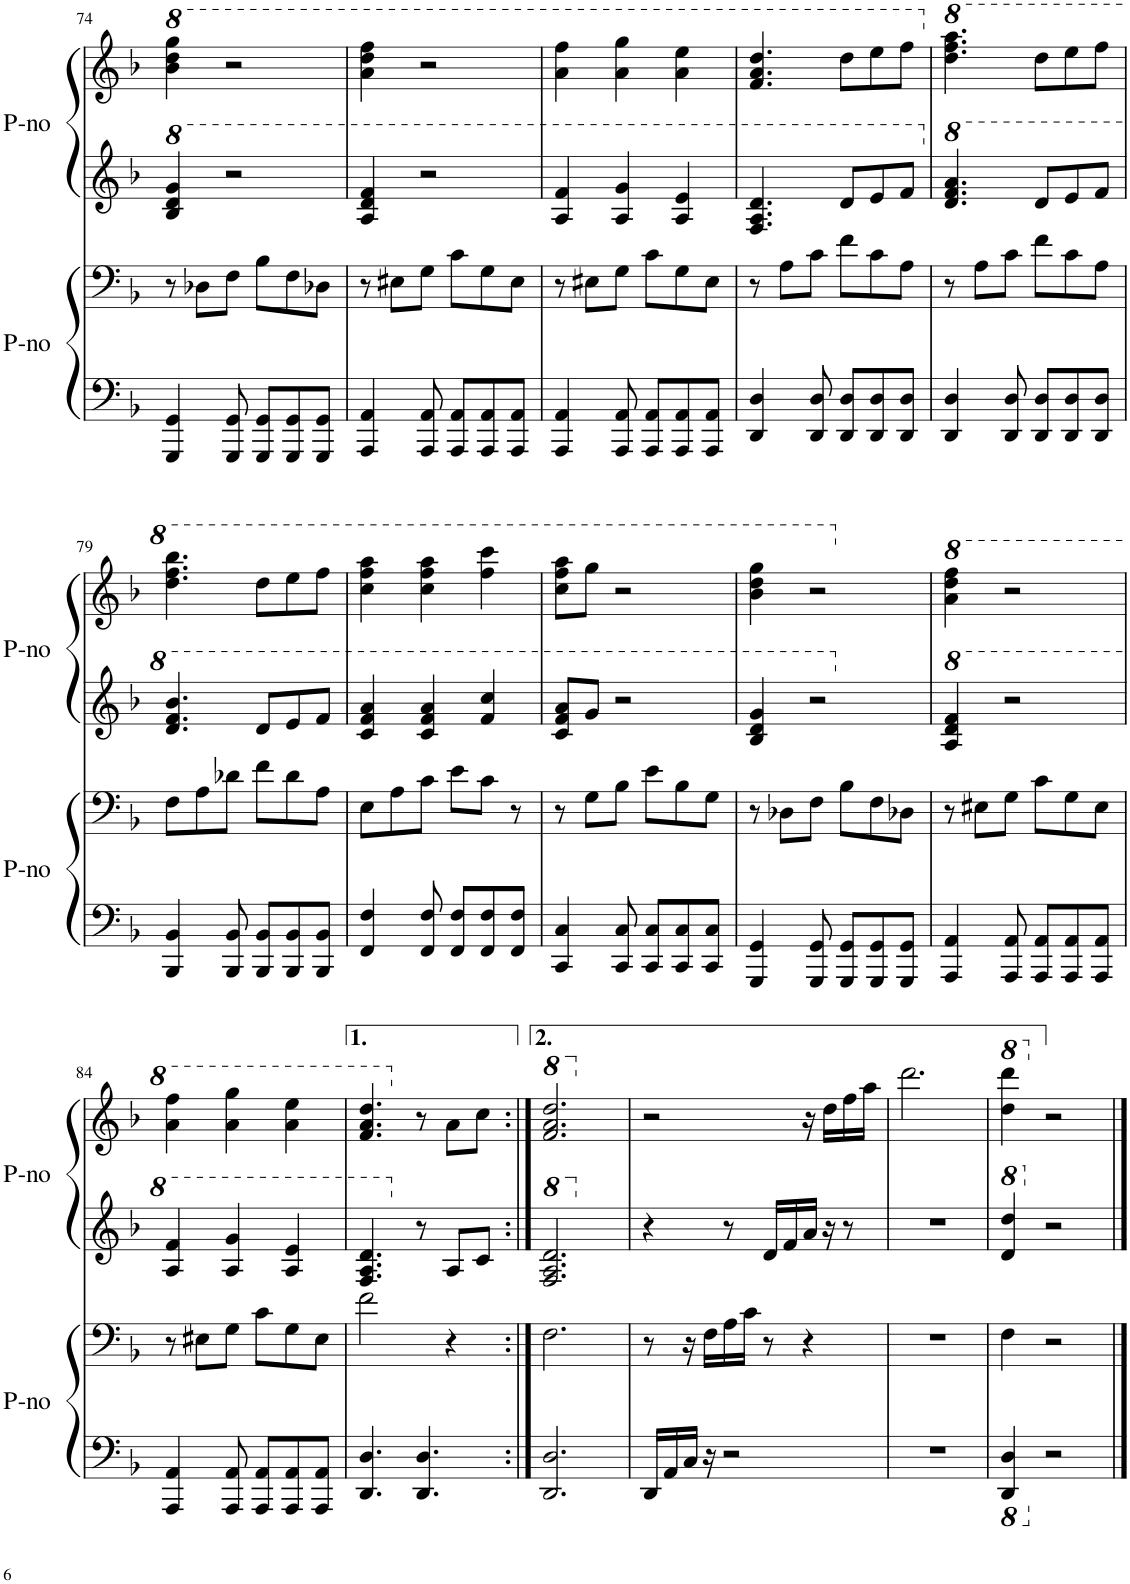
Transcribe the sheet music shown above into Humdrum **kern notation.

**kern	**kern	**kern	**kern
*part2	*part2	*part1	*part1
*staff4	*staff3	*staff2	*staff1
*I"Piano	*	*I"Piano	*
*I'P-no	*	*I'P-no	*
!!LO:PB:g=z
*clefF4	*clefF4	*clefG2	*clefG2
*k[b-]	*k[b-]	*k[b-]	*k[b-]
*M6/8	*M6/8	*M6/8	*M6/8
*	*	*8va	*
*	*	*	*8va
=74	=74	=74	=74
4GGG/ 4GG/	8r	4b-/ 4dd/ 4gg/	4bb-\ 4ddd\ 4ggg\
.	8D-X\L	.	.
8GGG/ 8GG/	8F\J	2r	2r
8GGG/ 8GG/L	8B-\L	.	.
8GGG/ 8GG/	8F\	.	.
8GGG/ 8GG/J	8D-X\J	.	.
=75	=75	=75	=75
4AAA/ 4AA/	8r	4a/ 4dd/ 4ff/	4aa\ 4ddd\ 4fff\
.	8E#X\L	.	.
8AAA/ 8AA/	8G\J	2r	2r
8AAA/ 8AA/L	8c\L	.	.
8AAA/ 8AA/	8G\	.	.
8AAA/ 8AA/J	8E#\J	.	.
=76	=76	=76	=76
4AAA/ 4AA/	8r	4a/ 4ff/	4aa\ 4fff\
.	8E#X\L	.	.
8AAA/ 8AA/	8G\J	4a/ 4gg/	4aa\ 4ggg\
8AAA/ 8AA/L	8c\L	.	.
8AAA/ 8AA/	8G\	4a/ 4ee/	4aa\ 4eee\
8AAA/ 8AA/J	8E#\J	.	.
=77	=77	=77	=77
4DD/ 4D/	8r	4.f/ 4.a/ 4.dd/	4.ff/ 4.aa/ 4.ddd/
.	8A\L	.	.
8DD/ 8D/	8c\J	.	.
8DD/ 8D/L	8f\L	8dd/L	8ddd\L
8DD/ 8D/	8c\	8ee/	8eee\
8DD/ 8D/J	8A\J	8ff/J	8fff\J
=78	=78	=78	=78
*	*	*X8va	*
*	*	*8va	*
*	*	*	*X8va
*	*	*	*8va
4DD/ 4D/	8r	4.dd/ 4.ff/ 4.aa/	4.ddd\ 4.fff\ 4.aaa\
.	8A\L	.	.
8DD/ 8D/	8c\J	.	.
8DD/ 8D/L	8f\L	8dd/L	8ddd\L
8DD/ 8D/	8c\	8ee/	8eee\
8DD/ 8D/J	8A\J	8ff/J	8fff\J
!!LO:LB:g=z
=79	=79	=79	=79
4BBB-/ 4BB-/	8F\L	4.dd/ 4.ff/ 4.bb-/	4.ddd\ 4.fff\ 4.bbb-\
.	8A\	.	.
8BBB-/ 8BB-/	8d-X\J	.	.
8BBB-/ 8BB-/L	8f\L	8dd/L	8ddd\L
8BBB-/ 8BB-/	8d-\	8ee/	8eee\
8BBB-/ 8BB-/J	8A\J	8ff/J	8fff\J
=80	=80	=80	=80
4FF/ 4F/	8E\L	4cc/ 4ff/ 4aa/	4ccc\ 4fff\ 4aaa\
.	8A\	.	.
8FF/ 8F/	8c\J	4cc/ 4ff/ 4aa/	4ccc\ 4fff\ 4aaa\
8FF/ 8F/L	8e\L	.	.
8FF/ 8F/	8c\J	4ff/ 4ccc/	4fff\ 4cccc\
8FF/ 8F/J	8r	.	.
=81	=81	=81	=81
4CC/ 4C/	8r	8cc/ 8ff/ 8aa/L	8ccc\ 8fff\ 8aaa\L
.	8G\L	8gg/J	8ggg\J
8CC/ 8C/	8B-\J	2r	2r
8CC/ 8C/L	8e\L	.	.
8CC/ 8C/	8B-\	.	.
8CC/ 8C/J	8G\J	.	.
=82	=82	=82	=82
4GGG/ 4GG/	8r	4b-/ 4dd/ 4gg/	4bb-\ 4ddd\ 4ggg\
.	8D-X\L	.	.
8GGG/ 8GG/	8F\J	2r	2r
8GGG/ 8GG/L	8B-\L	.	.
8GGG/ 8GG/	8F\	.	.
8GGG/ 8GG/J	8D-X\J	.	.
=83	=83	=83	=83
*	*	*X8va	*
*	*	*8va	*
*	*	*	*X8va
*	*	*	*8va
4AAA/ 4AA/	8r	4a/ 4dd/ 4ff/	4aa\ 4ddd\ 4fff\
.	8E#X\L	.	.
8AAA/ 8AA/	8G\J	2r	2r
8AAA/ 8AA/L	8c\L	.	.
8AAA/ 8AA/	8G\	.	.
8AAA/ 8AA/J	8E#\J	.	.
!!LO:LB:g=z
=84	=84	=84	=84
4AAA/ 4AA/	8r	4a/ 4ff/	4aa\ 4fff\
.	8E#X\L	.	.
8AAA/ 8AA/	8G\J	4a/ 4gg/	4aa\ 4ggg\
8AAA/ 8AA/L	8c\L	.	.
8AAA/ 8AA/	8G\	4a/ 4ee/	4aa\ 4eee\
8AAA/ 8AA/J	8E#\J	.	.
=85	=85	=85	=85
4.DD/ 4.D/	2f\	4.f/ 4.a/ 4.dd/	4.ff/ 4.aa/ 4.ddd/
*	*	*X8va	*
*	*	*	*X8va
4.DD/ 4.D/	.	8r	8r
.	4r	8A/L	8a\L
.	.	8c/J	8cc\J
=86:|!	=86:|!	=86:|!	=86:|!
*	*	*8va	*
*	*	*	*8va
2.DD/ 2.D/	2.F\	2.f/ 2.a/ 2.dd/	2.ff/ 2.aa/ 2.ddd/
=87	=87	=87	=87
*	*	*X8va	*
*	*	*	*X8va
16DD/LL	8r	4r	2r
16AA/	.	.	.
16C/JJ	16r	.	.
16r	16F\LL	.	.
2r	16A\	8r	.
.	16c\JJ	.	.
.	8r	16d/LL	.
.	.	16f/	.
.	4r	16a/JJ	16r
.	.	16r	16dd\LL
.	.	8r	16ff\
.	.	.	16aa\JJ
=88	=88	=88	=88
2.r	2.r	2.r	2.ddd\
=89	=89	=89	=89
*8ba	*	*	*
*	*	*8va	*
*	*	*	*8va
4DDD/ 4DD/	4F\	4dd/ 4ddd/	4ddd\ 4dddd\
*X8ba	*	*	*
*	*	*X8va	*
*	*	*	*X8va
2r	2r	2r	2r
==	==	==	==
*-	*-	*-	*-
